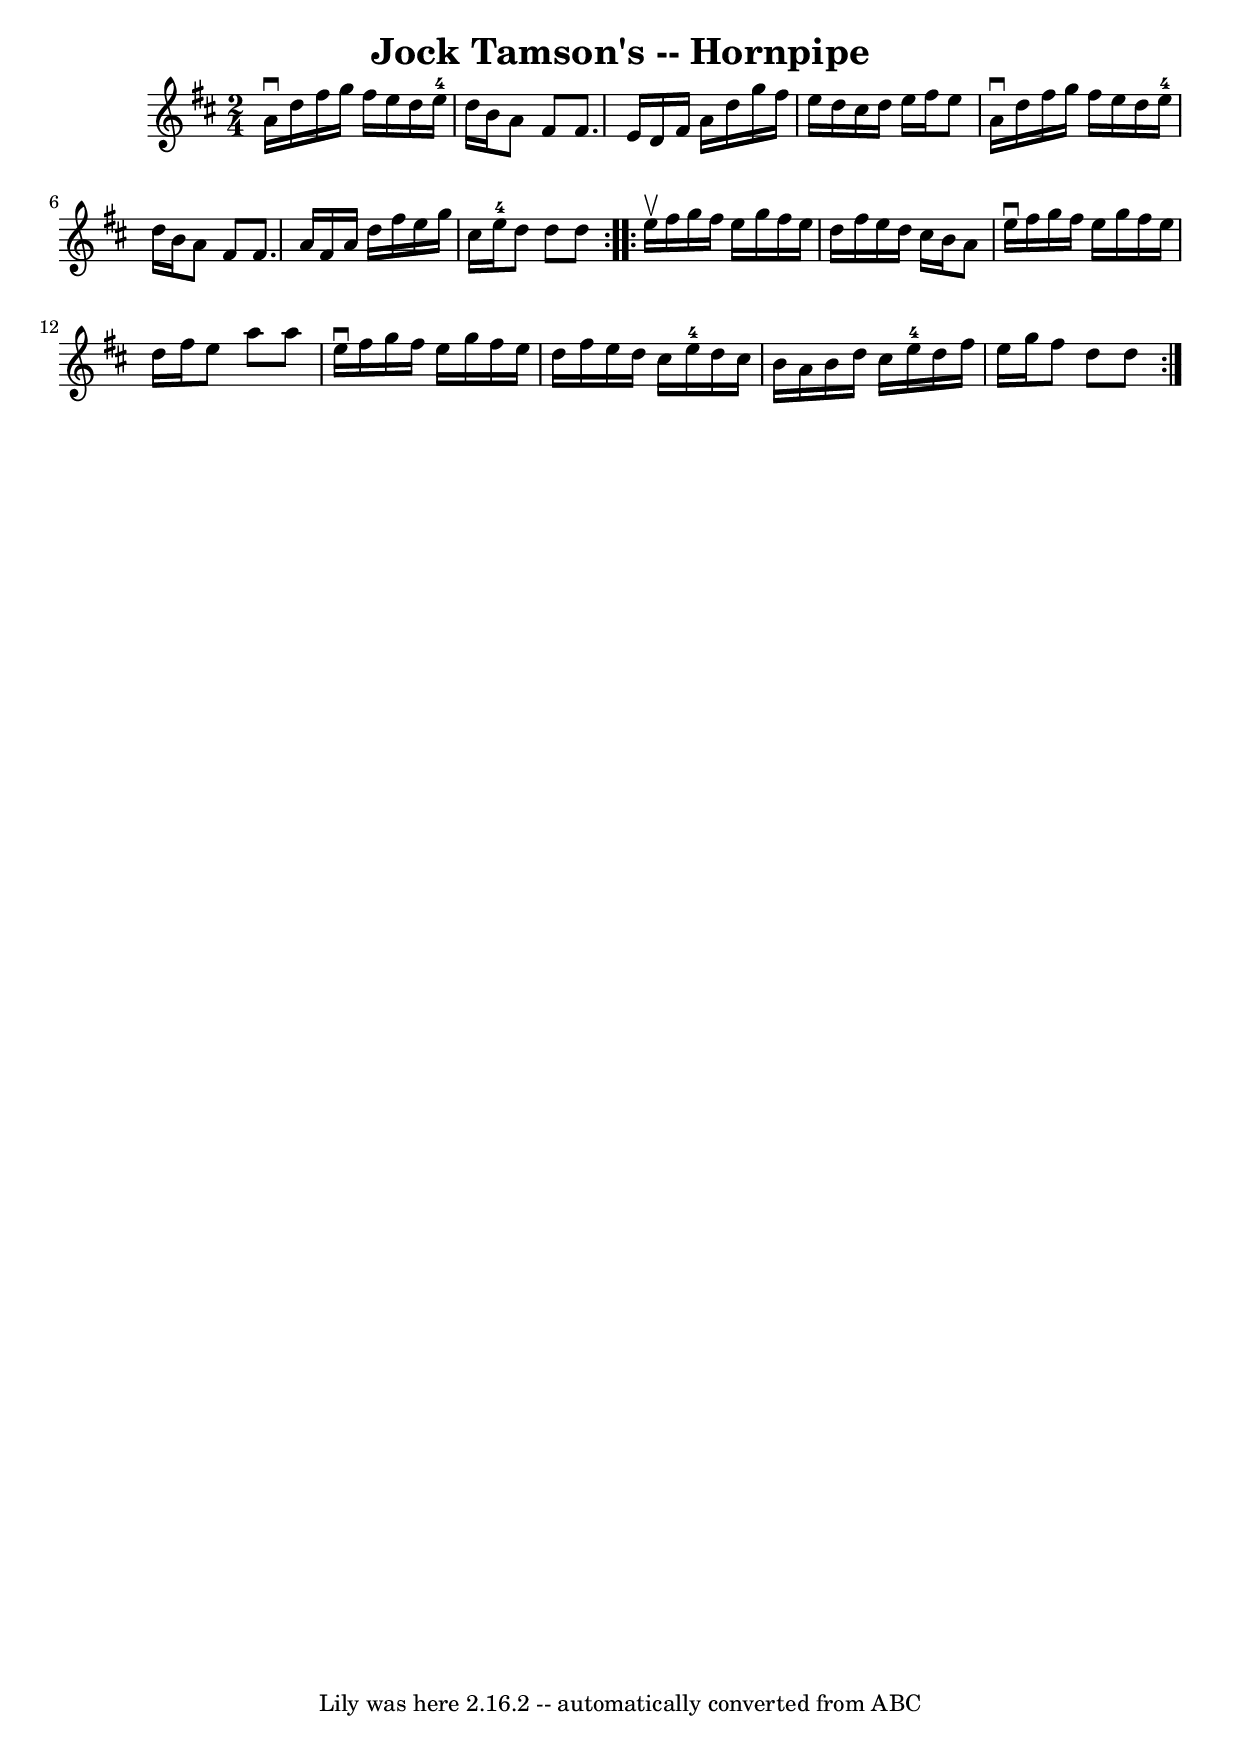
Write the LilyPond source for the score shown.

\version "2.16.2"
\include "Mammoth.ily"
\header {
  %% book = "Cole's 1000 Fiddle Tunes"
 crossRefNumber = "1"
 footnotes = ""
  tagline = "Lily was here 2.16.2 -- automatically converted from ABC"
  title = "Jock Tamson's -- Hornpipe"

}
voicedefault =  {



  \repeat volta 2 {

    \time 2/4 
    \key d \major a'16^\downbow d''16   |
 fs''16 g''16 fs''16 e''16 d''16 e''16-4 d''16 b'16   |
 a'8 fs'8 fs'8. e'16   |
 d'16 fs'16 a'16 d''16 g''16 fs''16 e''16 d''16   |
 cs''16 d''16 e''16 fs''16 e''8 a'16^\downbow d''16   |
 fs''16 g''16 fs''16 e''16 d''16 e''16-4 d''16 b'16   |
 a'8 fs'8 fs'8. a'16   |
 fs'16 a'16 d''16 fs''16 e''16 g''16 cs''16 e''16-4  |
 d''8 d''8 d''8  
  }     
  \repeat volta 2 {
 e''16^\upbow fs''16   |
 g''16 fs''16 e''16 g''16 fs''16 e''16 d''16 fs''16   |
 e''16 d''16 cs''16 b'16 a'8 e''16^\downbow fs''16   |
 g''16 fs''16 e''16 g''16 fs''16 e''16 d''16 fs''16   |
 e''8 a''8 a''8 e''16^\downbow fs''16   |
 g''16 fs''16 e''16 g''16 fs''16 e''16 d''16 fs''16   |
 e''16 d''16 cs''16 e''16-4 d''16 cs''16 b'16 a'16   |
 b'16 d''16 cs''16 e''16-4 d''16 fs''16 e''16 g''16   |
    
 fs''8 d''8 d''8  
  }   

}

\score{
  <<

    \context Staff="default"
    {
      \voicedefault 
      
    }

  >>
  \layout {
    
  }
  \midi {
  }

}
